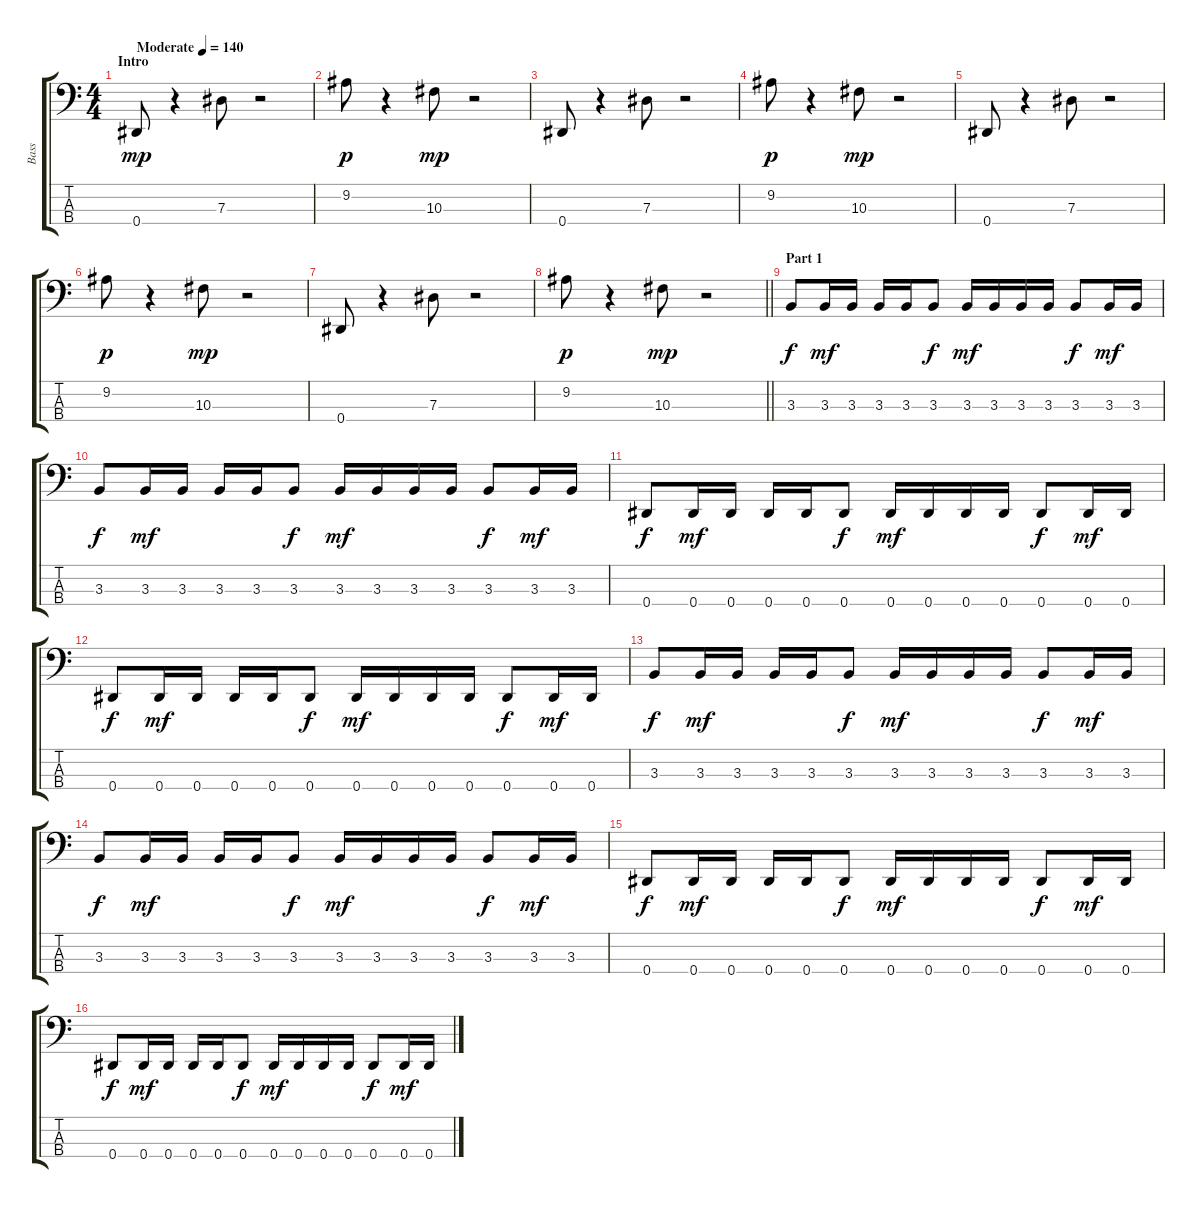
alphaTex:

\track ("Bass" "Bass") {instrument electricbasspick}
\staff {score tabs}
\tuning (Gb2 Db2 Ab1 Eb1) {hide}
\ts (4 4)
\section ("" "Intro")
\tempo (140 "Moderate")
\clef f4
\ks c
0.4.8{dy mp instrument electricbasspick} r.4 7.3.8 r.2 |
9.2.8{dy p} r.4 10.3.8{dy mp} r.2 |
0.4.8 r.4 7.3.8 r.2 |
9.2.8{dy p} r.4 10.3.8{dy mp} r.2 |
0.4.8 r.4 7.3.8 r.2 |
9.2.8{dy p} r.4 10.3.8{dy mp} r.2 |
0.4.8 r.4 7.3.8 r.2 |
\barLineRight lightlight
9.2.8{dy p} r.4 10.3.8{dy mp} r.2 |
\section ("" "Part 1")
3.3.8{dy f} 3.3.16{dy mf} 3.3.16 3.3.16 3.3.16 3.3.8{dy f} 3.3.16{dy mf} 3.3.16 3.3.16 3.3.16 3.3.8{dy f} 3.3.16{dy mf} 3.3.16 |
3.3.8{dy f} 3.3.16{dy mf} 3.3.16 3.3.16 3.3.16 3.3.8{dy f} 3.3.16{dy mf} 3.3.16 3.3.16 3.3.16 3.3.8{dy f} 3.3.16{dy mf} 3.3.16 |
0.4.8{dy f} 0.4.16{dy mf} 0.4.16 0.4.16 0.4.16 0.4.8{dy f} 0.4.16{dy mf} 0.4.16 0.4.16 0.4.16 0.4.8{dy f} 0.4.16{dy mf} 0.4.16 |
0.4.8{dy f} 0.4.16{dy mf} 0.4.16 0.4.16 0.4.16 0.4.8{dy f} 0.4.16{dy mf} 0.4.16 0.4.16 0.4.16 0.4.8{dy f} 0.4.16{dy mf} 0.4.16 |
3.3.8{dy f} 3.3.16{dy mf} 3.3.16 3.3.16 3.3.16 3.3.8{dy f} 3.3.16{dy mf} 3.3.16 3.3.16 3.3.16 3.3.8{dy f} 3.3.16{dy mf} 3.3.16 |
3.3.8{dy f} 3.3.16{dy mf} 3.3.16 3.3.16 3.3.16 3.3.8{dy f} 3.3.16{dy mf} 3.3.16 3.3.16 3.3.16 3.3.8{dy f} 3.3.16{dy mf} 3.3.16 |
0.4.8{dy f} 0.4.16{dy mf} 0.4.16 0.4.16 0.4.16 0.4.8{dy f} 0.4.16{dy mf} 0.4.16 0.4.16 0.4.16 0.4.8{dy f} 0.4.16{dy mf} 0.4.16 |
0.4.8{dy f} 0.4.16{dy mf} 0.4.16 0.4.16 0.4.16 0.4.8{dy f} 0.4.16{dy mf} 0.4.16 0.4.16 0.4.16 0.4.8{dy f} 0.4.16{dy mf} 0.4.16
